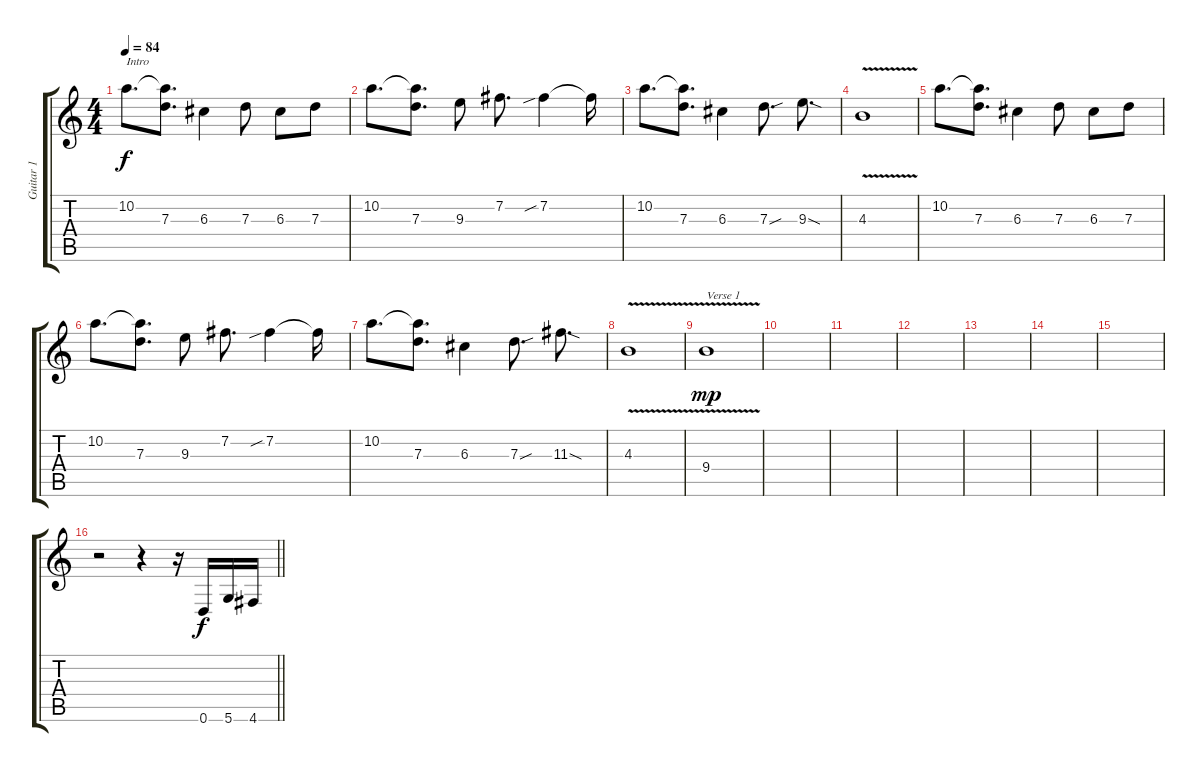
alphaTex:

\track ("Guitar 1" "Guitar 1") {instrument distortionguitar}
\staff {score tabs}
\tuning (E4 B3 G3 D3 A2 D2) {hide}
\ts (4 4)
\tempo 84
\clef g2
\ks c
10.2.8{d txt "Intro" dy f instrument distortionguitar} (10.2{t} 7.3).8{d} 6.3.4 7.3.8 6.3.8 7.3.8 |
10.2.8{d} (10.2{t} 7.3).8{d} 9.3.8 7.2.8{d} 7.2{sib}.4 7.2{t}.16 |
10.2.8{d} (10.2{t} 7.3).8{d} 6.3.4 7.3{sou}.8{d} 9.3{sod}.8{d} |
4.3{v}.1 |
10.2.8{d} (10.2{t} 7.3).8{d} 6.3.4 7.3.8 6.3.8 7.3.8 |
10.2.8{d} (10.2{t} 7.3).8{d} 9.3.8 7.2.8{d} 7.2{sib}.4 7.2{t}.16 |
10.2.8{d} (10.2{t} 7.3).8{d} 6.3.4 7.3{sou}.8{d} 11.3{sod}.8{d} |
4.3{v}.1 |
9.4{v}.1{txt "Verse 1" dy mp} |
|
|
|
|
|
|
\barLineRight lightlight
r.2 r.4 r.16 0.6.16{dy f} 5.6.16 4.6.16
